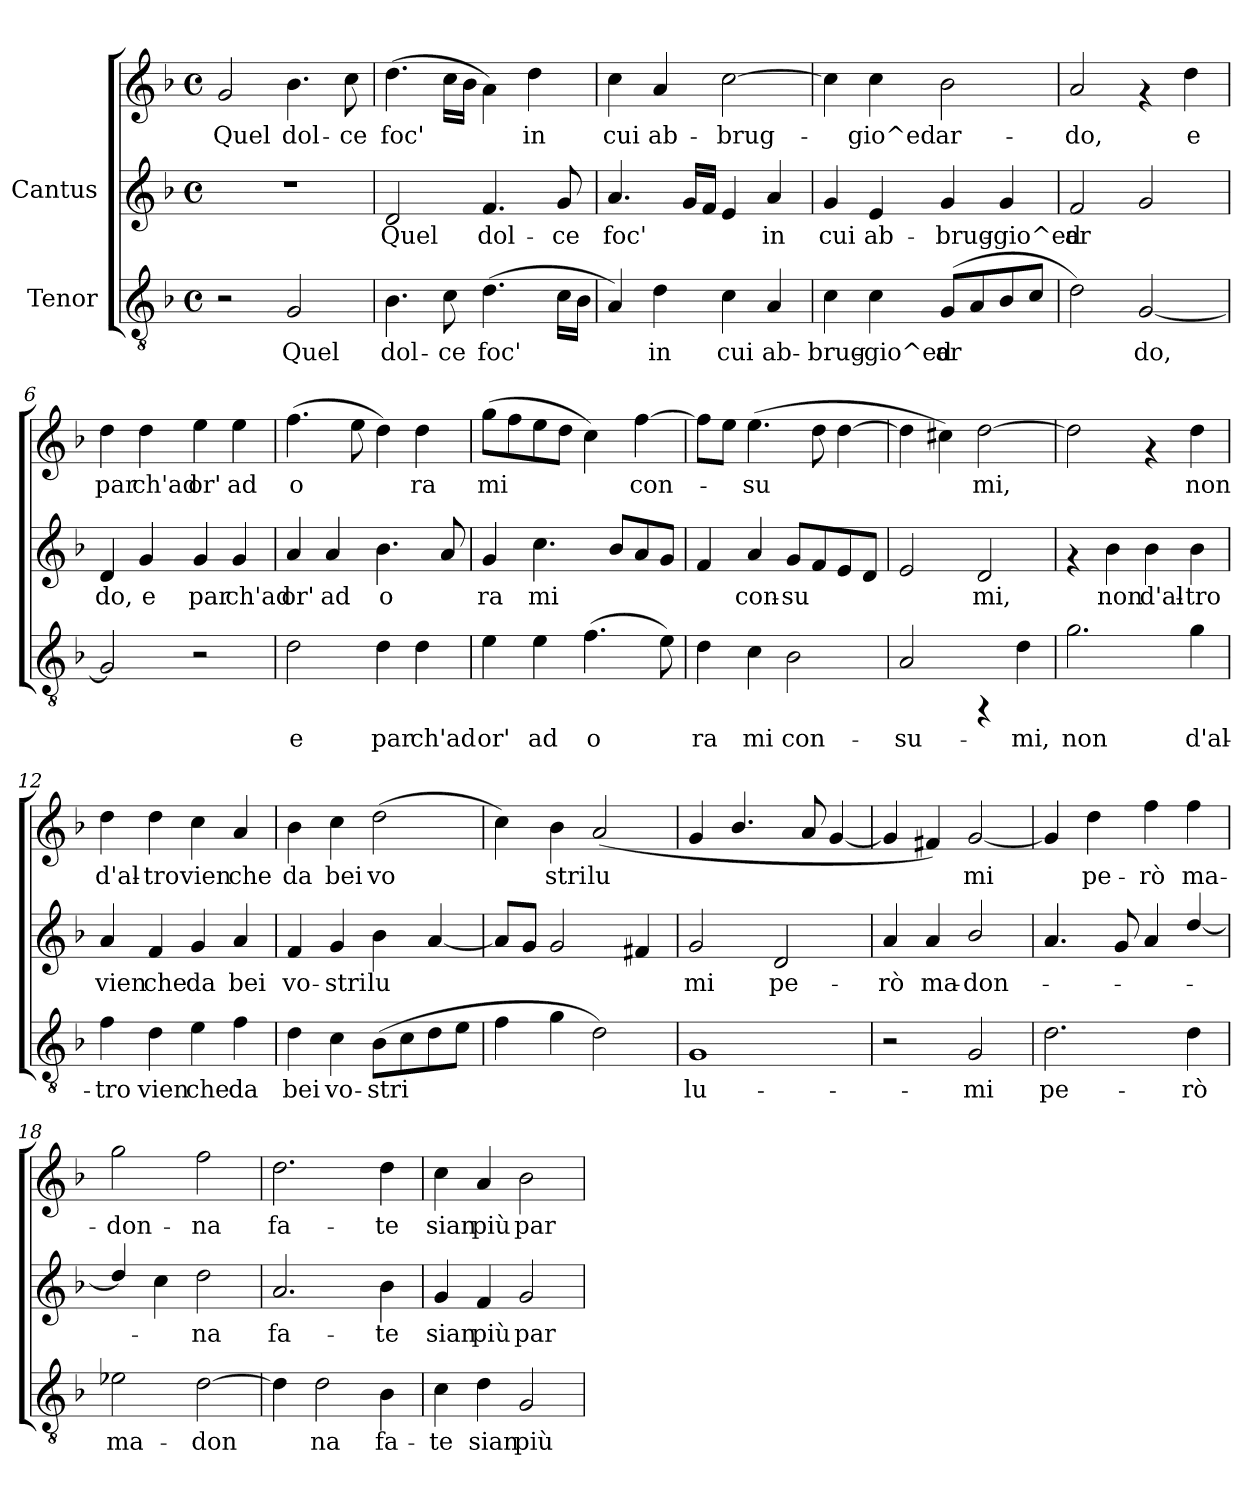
**kern	**text	**kern	**text	**kern	**text
*part2	*part2	*part1	*part1	*part1	*part1
*staff3	*staff3	*staff2	*staff2	*staff1	*staff1
*I"Tenor	*	*I"Cantus	*	*	*
!!LO:PB:g=z
*stria5	*	*stria5	*	*stria5	*
*clefGv2	*	*clefG2	*	*clefG2	*
*k[b-]	*	*k[b-]	*	*k[b-]	*
*F:	*	*F:	*	*F:	*
*M4/4	*	*M4/4	*	*M4/4	*
*met(c)	*	*met(c)	*	*met(c)	*
=1	=1	=1	=1	=1	=1
!	!	!	!	!	!LO:LY:b:cj
2r	.	1r	.	2g/	Quel
!	!LO:LY:b:cj	!	!	!	!LO:LY:b:cj
2G/	Quel	.	.	4.b-\	dol-
!	!	!	!	!	!LO:LY:b:cj
.	.	.	.	8cc\	-ce
=2	=2	=2	=2	=2	=2
!	!LO:LY:b:cj	!	!LO:LY:b:cj	!	!LO:LY:b:cj
4.B-\	dol-	2d/	Quel	(>4.dd\	foc'
!	!LO:LY:b:cj	!	!	!	!LO:LY:b:cj
8c\	-ce	.	.	16cc\L	.
!	!	!	!	!	!LO:LY:b:cj
.	.	.	.	16b-\J	.
!	!LO:LY:b:cj	!	!LO:LY:b:cj	!	!LO:LY:b:cj
(>4.d\	foc'	4.f/	dol-	4a\)	.
!	!	!	!	!	!LO:LY:b:cj
.	.	.	.	4dd\	in
!	!LO:LY:b:cj	!	!LO:LY:b:cj	!	!
16c\L	.	8g/	-ce	.	.
!	!LO:LY:b:cj	!	!	!	!
16B-\J	.	.	.	.	.
=3	=3	=3	=3	=3	=3
!	!LO:LY:b:cj	!	!LO:LY:b:cj	!	!LO:LY:b:cj
4A/)	.	4.a/	-foc'	4cc\	cui
!	!LO:LY:b:cj	!	!	!	!LO:LY:b:cj
4d\	in	.	.	4a/	ab-
!	!	!	!LO:LY:b:cj	!	!
.	.	16g/L	.	.	.
!	!	!	!LO:LY:b:cj	!	!
.	.	16f/J	.	.	.
!	!LO:LY:b:cj	!	!LO:LY:b:cj	!	!LO:LY:b:cj
4c\	cui	4e/	.	[>2cc\	-brug-
!	!LO:LY:b:cj	!	!LO:LY:b:cj	!	!
4A/	ab-	4a/	in	.	.
=4	=4	=4	=4	=4	=4
!	!LO:LY:b:cj	!	!LO:LY:b:cj	!	!LO:LY:b:cj
4c\	-brug-	4g/	-cui	4cc\]	.
!	!LO:LY:b:cj	!	!LO:LY:b:cj	!	!LO:LY:b:cj
4c\	-gio^ed	4e/	ab-	4cc\	gio^ed
!	!LO:LY:b:cj	!	!LO:LY:b:cj	!	!LO:LY:b:cj
(<8G/L	ar-	4g/	-brug-	2b-\	ar-
!	!LO:LY:b:cj	!	!	!	!
8A/	--	.	.	.	.
!	!LO:LY:b:cj	!	!LO:LY:b:cj	!	!
8B-/	--	4g/	-gio^ed	.	.
!	!LO:LY:b:cj	!	!	!	!
8c/J	--	.	.	.	.
!!LO:LB:g=z
=5	=5	=5	=5	=5	=5
!	!LO:LY:b:cj	!	!LO:LY:b:cj	!	!LO:LY:b:cj
2d\)	-	2f/	ar-	2a/	do,
!	!LO:LY:b:cj	!	!LO:LY:b:cj	!	!
[<2G/	do,	2g/	--	4rf	.
!	!	!	!	!	!LO:LY:b:cj
.	.	.	.	4dd\	e
=6	=6	=6	=6	=6	=6
!	!	!	!LO:LY:b:cj	!	!LO:LY:b:cj
2G/]	.	4d/	do,	4dd\	-par
!	!	!	!LO:LY:b:cj	!	!LO:LY:b:cj
.	.	4g/	e	4dd\	ch'ad
!	!	!	!LO:LY:b:cj	!	!LO:LY:b:cj
2r	.	4g/	par	4ee\	or'
!	!	!	!LO:LY:b:cj	!	!LO:LY:b:cj
.	.	4g/	ch'ad	4ee\	ad
=7	=7	=7	=7	=7	=7
!	!LO:LY:b:cj	!	!LO:LY:b:cj	!	!LO:LY:b:cj
2d\	e	4a/	or'	(>4.ff\	o-
!	!	!	!LO:LY:b:cj	!	!
.	.	4a/	ad	.	.
!	!	!	!	!	!LO:LY:b:cj
.	.	.	.	8ee\	-
!	!LO:LY:b:cj	!	!LO:LY:b:cj	!	!LO:LY:b:cj
4d\	par	4.b-\	o-	4dd\)	.
!	!LO:LY:b:cj	!	!	!	!LO:LY:b:cj
4d\	ch'ad	.	.	4dd\	ra
!	!	!	!LO:LY:b:cj	!	!
.	.	8a/	--	.	.
=8	=8	=8	=8	=8	=8
!	!LO:LY:b:cj	!	!LO:LY:b:cj	!	!LO:LY:b:cj
4e\	or'	4g/	-ra	(>8gg\L	-mi
!	!	!	!	!	!LO:LY:b:cj
.	.	.	.	8ff\	.
!	!LO:LY:b:cj	!	!LO:LY:b:cj	!	!LO:LY:b:cj
4e\	ad	4.cc\	mi	8ee\	.
!	!	!	!	!	!LO:LY:b:cj
.	.	.	.	8dd\J	.
!	!LO:LY:b:cj	!	!	!	!LO:LY:b:cj
(>4.f\	o-	.	.	4cc\)	.
!	!	!	!LO:LY:b:cj	!	!
.	.	8b-/L	.	.	.
!	!	!	!LO:LY:b:cj	!	!LO:LY:b:cj
.	.	8a/	.	[>4ff\	con-
!	!LO:LY:b:cj	!	!LO:LY:b:cj	!	!
8e\)	--	8g/J	.	.	.
=9	=9	=9	=9	=9	=9
!	!LO:LY:b:cj	!	!LO:LY:b:cj	!	!LO:LY:b:cj
4d\	-ra	4f/	-	8ff\L]	.
!	!	!	!	!	!LO:LY:b:cj
.	.	.	.	8ee\J	.
!	!LO:LY:b:cj	!	!LO:LY:b:cj	!	!LO:LY:b:cj
4c\	mi	4a/	con-	(>4.ee\	su-
!	!LO:LY:b:cj	!	!LO:LY:b:cj	!	!
2B-\	con-	8g/L	-su-	.	.
!	!	!	!LO:LY:b:cj	!	!LO:LY:b:cj
.	.	8f/	--	8dd\	--
!	!	!	!LO:LY:b:cj	!	!LO:LY:b:cj
.	.	8e/	--	[>4dd\	--
!	!	!	!LO:LY:b:cj	!	!
.	.	8d/J	--	.	.
!!LO:LB:g=z
=10	=10	=10	=10	=10	=10
!	!LO:LY:b:cj	!	!LO:LY:b:cj	!	!LO:LY:b:cj
2A/	-su-	2e/	.	4dd\]	-
!	!	!	!	!	!LO:LY:b:cj
.	.	.	.	4cc#X\)	.
!	!	!	!LO:LY:b:cj	!	!LO:LY:b:cj
4rFF	.	2d/	mi,	[>2dd\	mi,
!	!LO:LY:b:cj	!	!	!	!
4d\	-mi,	.	.	.	.
=11	=11	=11	=11	=11	=11
!	!LO:LY:b:cj	!	!	!	!LO:LY:b:cj
2.g\	non	4rf	.	2dd\]	.
!	!	!	!LO:LY:b:cj	!	!
.	.	4b-\	non	.	.
!	!	!	!LO:LY:b:cj	!	!
.	.	4b-\	d'al-	4rf	.
!	!LO:LY:b:cj	!	!LO:LY:b:cj	!	!LO:LY:b:cj
4g\	d'al-	4b-\	-tro	4dd\	non
=12	=12	=12	=12	=12	=12
!	!LO:LY:b:cj	!	!LO:LY:b:cj	!	!LO:LY:b:cj
4f\	-tro	4a/	vien	4dd\	d'al-
!	!LO:LY:b:cj	!	!LO:LY:b:cj	!	!LO:LY:b:cj
4d\	vien	4f/	che	4dd\	-tro
!	!LO:LY:b:cj	!	!LO:LY:b:cj	!	!LO:LY:b:cj
4e\	che	4g/	da	4cc\	vien
!	!LO:LY:b:cj	!	!LO:LY:b:cj	!	!LO:LY:b:cj
4f\	da	4a/	bei	4a/	che
=13	=13	=13	=13	=13	=13
!	!LO:LY:b:cj	!	!LO:LY:b:cj	!	!LO:LY:b:cj
4d\	bei	4f/	-vo-	4b-\	da
!	!LO:LY:b:cj	!	!LO:LY:b:cj	!	!LO:LY:b:cj
4c\	vo-	4g/	-stri	4cc\	bei
!	!LO:LY:b:cj	!	!LO:LY:b:cj	!	!LO:LY:b:cj
(>8B-\L	-stri	4b-\	lu-	(>2dd\	vo-
!	!LO:LY:b:cj	!	!	!	!
8c\	.	.	.	.	.
!	!LO:LY:b:cj	!	!LO:LY:b:cj	!	!
8d\	.	[<4a/	--	.	.
!	!LO:LY:b:cj	!	!	!	!
8e\J	.	.	.	.	.
=14	=14	=14	=14	=14	=14
!	!	!	!	!	!LO:LY:b:cj
4f\	.	8a/L]	.	4cc\)	-
.	.	8g/J	.	.	.
!	!	!	!	!	!LO:LY:b:cj
4g\	.	2g/	.	4b-\	stri
!	!	!	!	!	!LO:LY:b:cj
2d\)	.	.	.	(<2a/	lu-
.	.	4f#X/	.	.	.
!!LO:LB:g=z
=15	=15	=15	=15	=15	=15
!	!LO:LY:b:cj	!	!LO:LY:b:cj	!	!
1G	lu-	2g/	-mi	4g/	.
.	.	.	.	4.b-/	.
!	!	!	!LO:LY:b:cj	!	!
.	.	2d/	pe-	.	.
.	.	.	.	8a/	.
.	.	.	.	[<4g/	.
=16	=16	=16	=16	=16	=16
!	!	!	!LO:LY:b:cj	!	!LO:LY:b:cj
2r	.	4a/	rò	4g/]	-
!	!	!	!LO:LY:b:cj	!	!LO:LY:b:cj
.	.	4a/	ma-	4f#X/)	.
!	!LO:LY:b:cj	!	!LO:LY:b:cj	!	!LO:LY:b:cj
2G/	-mi	2b-/	-don-	[<2g/	mi
=17	=17	=17	=17	=17	=17
!	!LO:LY:b:cj	!	!	!	!LO:LY:b:cj
2.d\	pe-	4.a/	.	4g/]	-
!	!	!	!	!	!LO:LY:b:cj
.	.	.	.	4dd\	pe-
.	.	8g/	.	.	.
!	!	!	!	!	!LO:LY:b:cj
.	.	4a/	.	4ff\	-rò
!	!LO:LY:b:cj	!	!	!	!LO:LY:b:cj
4d\	-rò	[<4dd/	.	4ff\	ma-
=18	=18	=18	=18	=18	=18
!	!LO:LY:b:cj	!	!LO:LY:b:cj	!	!LO:LY:b:cj
2e-X\	ma-	4dd/]	.	2gg\	-don-
!	!	!	!LO:LY:b:cj	!	!
.	.	4cc\	.	.	.
!	!LO:LY:b:cj	!	!LO:LY:b:cj	!	!LO:LY:b:cj
[>2d\	-don-	2dd\	na	2ff\	-na
=19	=19	=19	=19	=19	=19
!	!LO:LY:b:cj	!	!LO:LY:b:cj	!	!LO:LY:b:cj
4d\]	-	2.a/	fa-	2.dd\	fa-
!	!LO:LY:b:cj	!	!	!	!
2d\	na	.	.	.	.
!	!LO:LY:b:cj	!	!LO:LY:b:cj	!	!LO:LY:b:cj
4B-\	fa-	4b-\	-te	4dd\	-te
=20	=20	=20	=20	=20	=20
!	!LO:LY:b:cj	!	!LO:LY:b:cj	!	!LO:LY:b:cj
4c\	-te	4g/	-sian	4cc\	sian
!	!LO:LY:b:cj	!	!LO:LY:b:cj	!	!LO:LY:b:cj
4d\	sian	4f/	più	4a/	più
!	!LO:LY:b:cj	!	!LO:LY:b:cj	!	!LO:LY:b:cj
2G/	più	2g/	par-	2b-\	par-
=	=	=	=	=	=
*-	*-	*-	*-	*-	*-
